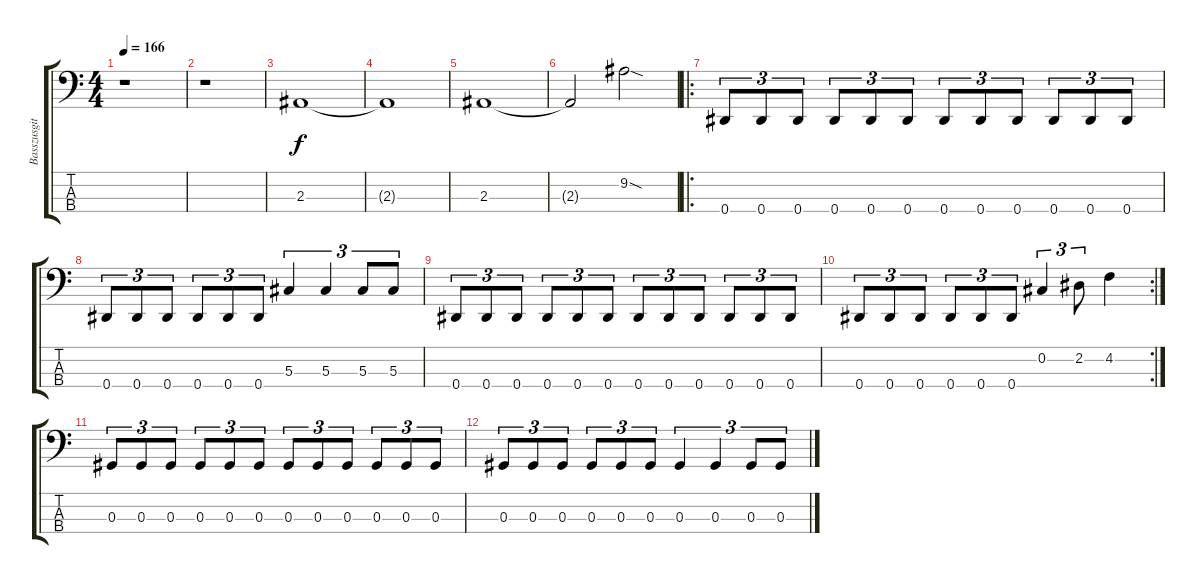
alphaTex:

\track ("Basszusgitár (Barry Dunaway)" "Basszusgit") {instrument electricbassfinger}
\staff {score tabs}
\tuning (Gb2 Db2 Ab1 Eb1) {hide}
\ts (4 4)
\tempo 166
\clef f4
\ks c
r.1{dy f} |
r.1 |
2.3.1 |
2.3{t}.1 |
2.3.1 |
2.3{t}.2 9.2{sod}.2 |
\ro
0.4.8{tu (3 2)} 0.4.8{tu (3 2)} 0.4.8{tu (3 2)} 0.4.8{tu (3 2)} 0.4.8{tu (3 2)} 0.4.8{tu (3 2)} 0.4.8{tu (3 2)} 0.4.8{tu (3 2)} 0.4.8{tu (3 2)} 0.4.8{tu (3 2)} 0.4.8{tu (3 2)} 0.4.8{tu (3 2)} |
0.4.8{tu (3 2)} 0.4.8{tu (3 2)} 0.4.8{tu (3 2)} 0.4.8{tu (3 2)} 0.4.8{tu (3 2)} 0.4.8{tu (3 2)} 5.3.4{tu (3 2)} 5.3.4{tu (3 2)} 5.3.8{tu (3 2)} 5.3.8{tu (3 2)} |
0.4.8{tu (3 2)} 0.4.8{tu (3 2)} 0.4.8{tu (3 2)} 0.4.8{tu (3 2)} 0.4.8{tu (3 2)} 0.4.8{tu (3 2)} 0.4.8{tu (3 2)} 0.4.8{tu (3 2)} 0.4.8{tu (3 2)} 0.4.8{tu (3 2)} 0.4.8{tu (3 2)} 0.4.8{tu (3 2)} |
\rc 2
0.4.8{tu (3 2)} 0.4.8{tu (3 2)} 0.4.8{tu (3 2)} 0.4.8{tu (3 2)} 0.4.8{tu (3 2)} 0.4.8{tu (3 2)} 0.2.4{tu (3 2)} 2.2.8{tu (3 2)} 4.2.4 |
0.3.8{tu (3 2)} 0.3.8{tu (3 2)} 0.3.8{tu (3 2)} 0.3.8{tu (3 2)} 0.3.8{tu (3 2)} 0.3.8{tu (3 2)} 0.3.8{tu (3 2)} 0.3.8{tu (3 2)} 0.3.8{tu (3 2)} 0.3.8{tu (3 2)} 0.3.8{tu (3 2)} 0.3.8{tu (3 2)} |
0.3.8{tu (3 2)} 0.3.8{tu (3 2)} 0.3.8{tu (3 2)} 0.3.8{tu (3 2)} 0.3.8{tu (3 2)} 0.3.8{tu (3 2)} 0.3.4{tu (3 2)} 0.3.4{tu (3 2)} 0.3.8{tu (3 2)} 0.3.8{tu (3 2)}
